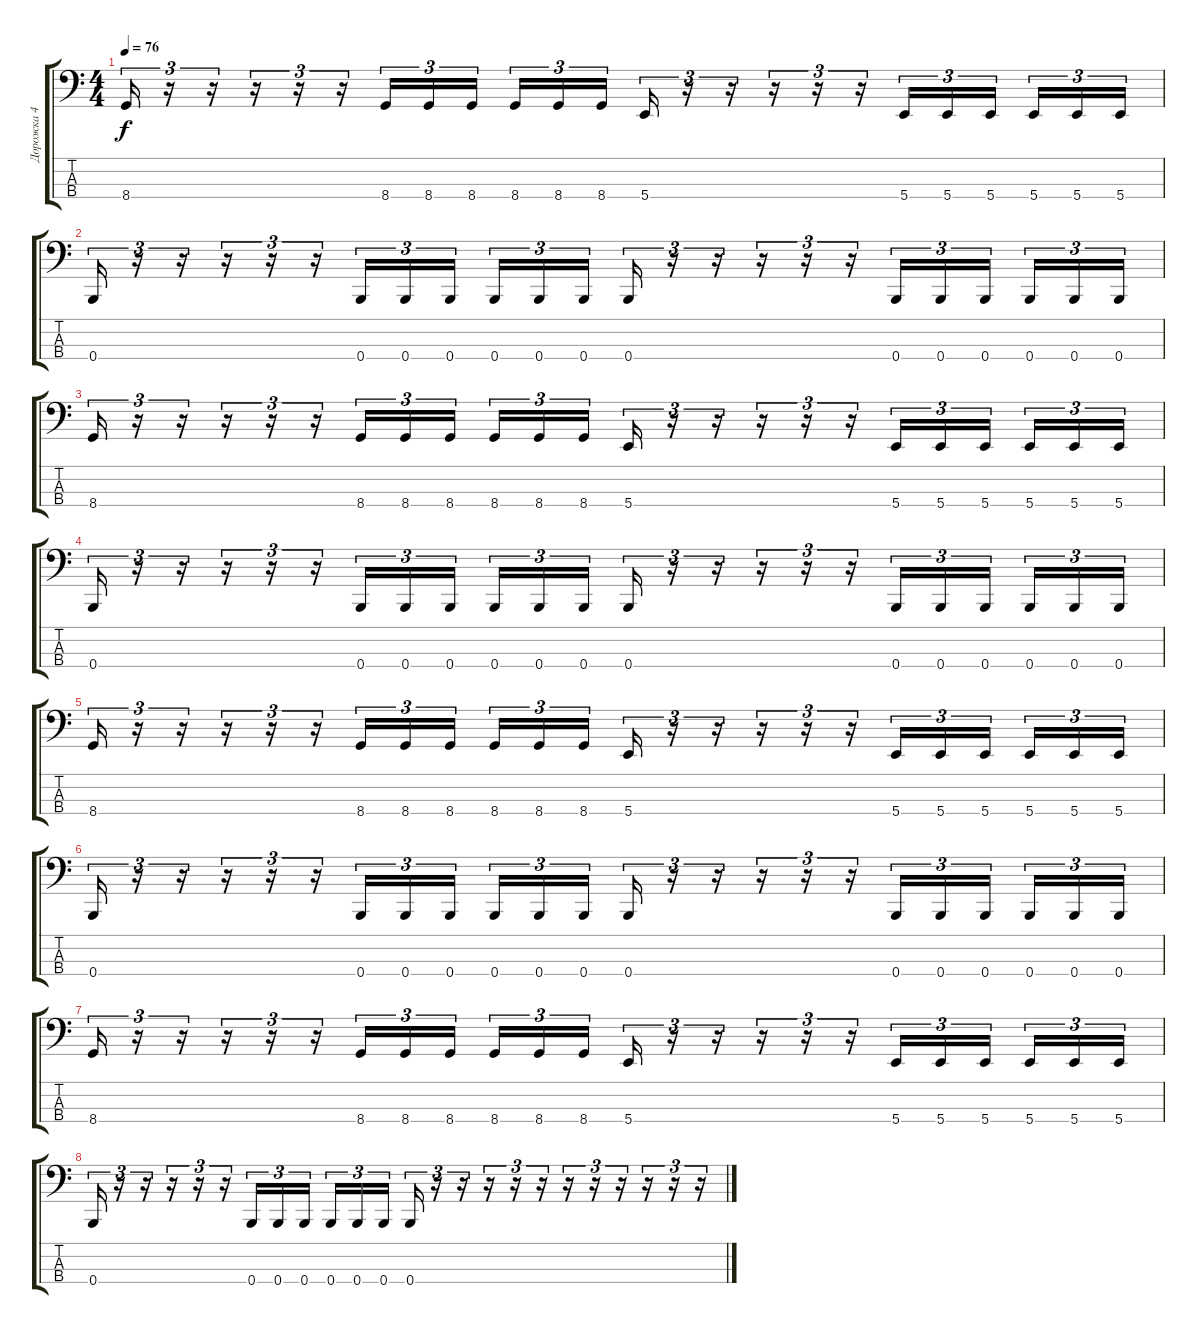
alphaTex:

\track ("Дорожка 4" "Дорожка 4") {instrument electricbasspick}
\staff {score tabs}
\tuning (E2 B1 Gb1 B0) {hide}
\ts (4 4)
\tempo 76
\clef f4
\ks c
8.4.16{tu (3 2) dy f} r.16{tu (3 2)} r.16{tu (3 2)} r.16{tu (3 2)} r.16{tu (3 2)} r.16{tu (3 2)} 8.4.16{tu (3 2)} 8.4.16{tu (3 2)} 8.4.16{tu (3 2)} 8.4.16{tu (3 2)} 8.4.16{tu (3 2)} 8.4.16{tu (3 2)} 5.4.16{tu (3 2)} r.16{tu (3 2)} r.16{tu (3 2)} r.16{tu (3 2)} r.16{tu (3 2)} r.16{tu (3 2)} 5.4.16{tu (3 2)} 5.4.16{tu (3 2)} 5.4.16{tu (3 2)} 5.4.16{tu (3 2)} 5.4.16{tu (3 2)} 5.4.16{tu (3 2)} |
0.4.16{tu (3 2)} r.16{tu (3 2)} r.16{tu (3 2)} r.16{tu (3 2)} r.16{tu (3 2)} r.16{tu (3 2)} 0.4.16{tu (3 2)} 0.4.16{tu (3 2)} 0.4.16{tu (3 2)} 0.4.16{tu (3 2)} 0.4.16{tu (3 2)} 0.4.16{tu (3 2)} 0.4.16{tu (3 2)} r.16{tu (3 2)} r.16{tu (3 2)} r.16{tu (3 2)} r.16{tu (3 2)} r.16{tu (3 2)} 0.4.16{tu (3 2)} 0.4.16{tu (3 2)} 0.4.16{tu (3 2)} 0.4.16{tu (3 2)} 0.4.16{tu (3 2)} 0.4.16{tu (3 2)} |
8.4.16{tu (3 2)} r.16{tu (3 2)} r.16{tu (3 2)} r.16{tu (3 2)} r.16{tu (3 2)} r.16{tu (3 2)} 8.4.16{tu (3 2)} 8.4.16{tu (3 2)} 8.4.16{tu (3 2)} 8.4.16{tu (3 2)} 8.4.16{tu (3 2)} 8.4.16{tu (3 2)} 5.4.16{tu (3 2)} r.16{tu (3 2)} r.16{tu (3 2)} r.16{tu (3 2)} r.16{tu (3 2)} r.16{tu (3 2)} 5.4.16{tu (3 2)} 5.4.16{tu (3 2)} 5.4.16{tu (3 2)} 5.4.16{tu (3 2)} 5.4.16{tu (3 2)} 5.4.16{tu (3 2)} |
0.4.16{tu (3 2)} r.16{tu (3 2)} r.16{tu (3 2)} r.16{tu (3 2)} r.16{tu (3 2)} r.16{tu (3 2)} 0.4.16{tu (3 2)} 0.4.16{tu (3 2)} 0.4.16{tu (3 2)} 0.4.16{tu (3 2)} 0.4.16{tu (3 2)} 0.4.16{tu (3 2)} 0.4.16{tu (3 2)} r.16{tu (3 2)} r.16{tu (3 2)} r.16{tu (3 2)} r.16{tu (3 2)} r.16{tu (3 2)} 0.4.16{tu (3 2)} 0.4.16{tu (3 2)} 0.4.16{tu (3 2)} 0.4.16{tu (3 2)} 0.4.16{tu (3 2)} 0.4.16{tu (3 2)} |
8.4.16{tu (3 2)} r.16{tu (3 2)} r.16{tu (3 2)} r.16{tu (3 2)} r.16{tu (3 2)} r.16{tu (3 2)} 8.4.16{tu (3 2)} 8.4.16{tu (3 2)} 8.4.16{tu (3 2)} 8.4.16{tu (3 2)} 8.4.16{tu (3 2)} 8.4.16{tu (3 2)} 5.4.16{tu (3 2)} r.16{tu (3 2)} r.16{tu (3 2)} r.16{tu (3 2)} r.16{tu (3 2)} r.16{tu (3 2)} 5.4.16{tu (3 2)} 5.4.16{tu (3 2)} 5.4.16{tu (3 2)} 5.4.16{tu (3 2)} 5.4.16{tu (3 2)} 5.4.16{tu (3 2)} |
0.4.16{tu (3 2)} r.16{tu (3 2)} r.16{tu (3 2)} r.16{tu (3 2)} r.16{tu (3 2)} r.16{tu (3 2)} 0.4.16{tu (3 2)} 0.4.16{tu (3 2)} 0.4.16{tu (3 2)} 0.4.16{tu (3 2)} 0.4.16{tu (3 2)} 0.4.16{tu (3 2)} 0.4.16{tu (3 2)} r.16{tu (3 2)} r.16{tu (3 2)} r.16{tu (3 2)} r.16{tu (3 2)} r.16{tu (3 2)} 0.4.16{tu (3 2)} 0.4.16{tu (3 2)} 0.4.16{tu (3 2)} 0.4.16{tu (3 2)} 0.4.16{tu (3 2)} 0.4.16{tu (3 2)} |
8.4.16{tu (3 2)} r.16{tu (3 2)} r.16{tu (3 2)} r.16{tu (3 2)} r.16{tu (3 2)} r.16{tu (3 2)} 8.4.16{tu (3 2)} 8.4.16{tu (3 2)} 8.4.16{tu (3 2)} 8.4.16{tu (3 2)} 8.4.16{tu (3 2)} 8.4.16{tu (3 2)} 5.4.16{tu (3 2)} r.16{tu (3 2)} r.16{tu (3 2)} r.16{tu (3 2)} r.16{tu (3 2)} r.16{tu (3 2)} 5.4.16{tu (3 2)} 5.4.16{tu (3 2)} 5.4.16{tu (3 2)} 5.4.16{tu (3 2)} 5.4.16{tu (3 2)} 5.4.16{tu (3 2)} |
0.4.16{tu (3 2)} r.16{tu (3 2)} r.16{tu (3 2)} r.16{tu (3 2)} r.16{tu (3 2)} r.16{tu (3 2)} 0.4.16{tu (3 2)} 0.4.16{tu (3 2)} 0.4.16{tu (3 2)} 0.4.16{tu (3 2)} 0.4.16{tu (3 2)} 0.4.16{tu (3 2)} 0.4.16{tu (3 2)} r.16{tu (3 2)} r.16{tu (3 2)} r.16{tu (3 2)} r.16{tu (3 2)} r.16{tu (3 2)} r.16{tu (3 2)} r.16{tu (3 2)} r.16{tu (3 2)} r.16{tu (3 2)} r.16{tu (3 2)} r.16{tu (3 2)}
